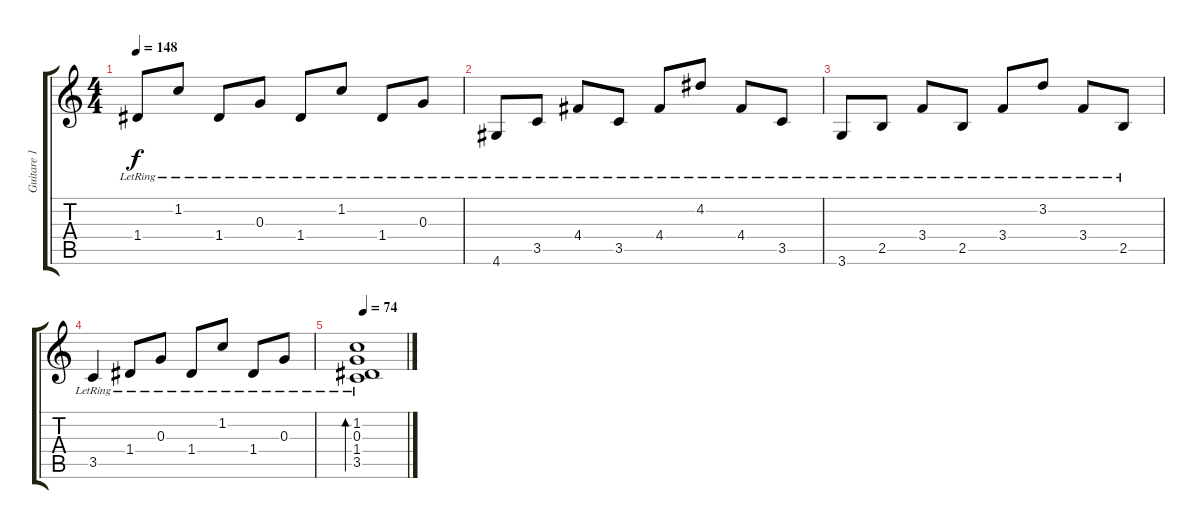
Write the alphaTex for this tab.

\track ("Guitare 1" "Guitare 1") {instrument acousticguitarsteel}
\staff {score tabs}
\tuning (E4 B3 G3 D3 A2 E2) {hide}
\ts (4 4)
\tempo 148
\clef g2
\ks c
1.4{lr}.8{dy f} 1.2{lr}.8 1.4{lr}.8 0.3{lr}.8 1.4{lr}.8 1.2{lr}.8 1.4{lr}.8 0.3{lr}.8 |
4.6{lr}.8 3.5{lr}.8 4.4{lr}.8 3.5{lr}.8 4.4{lr}.8 4.2{lr}.8 4.4{lr}.8 3.5{lr}.8 |
3.6{lr}.8 2.5{lr}.8 3.4{lr}.8 2.5{lr}.8 3.4{lr}.8 3.2{lr}.8 3.4{lr}.8 2.5{lr}.8 |
3.5{lr}.4 1.4{lr}.8 0.3{lr}.8 1.4{lr}.8 1.2{lr}.8 1.4{lr}.8 0.3{lr}.8 |
\tempo 74
(1.2{lr} 0.3{lr} 1.4{lr} 3.5{lr}).1{bd 240}
